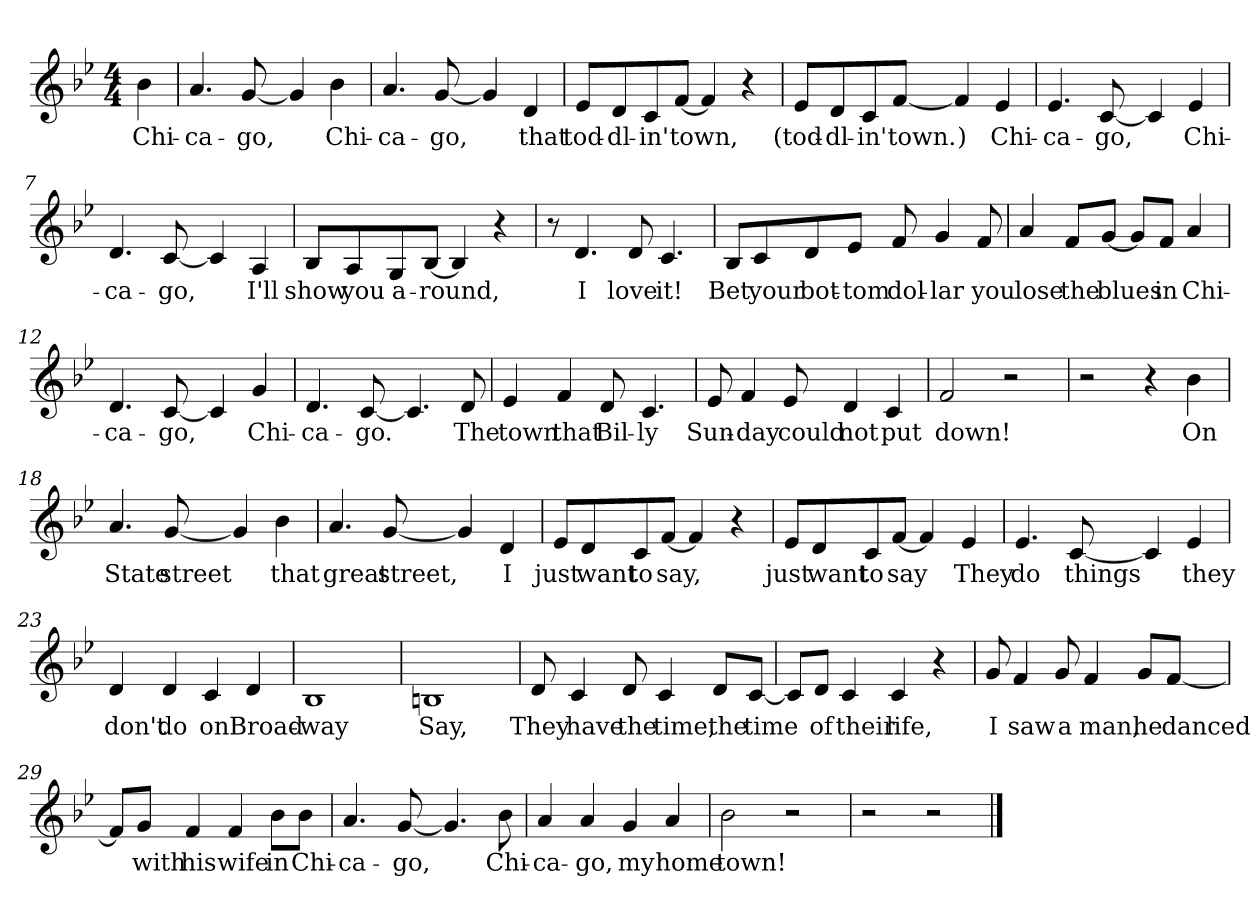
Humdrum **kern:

**kern	**text
*part1	*part1
*staff1	*staff1
*clefG2	*
*k[b-e-]	*
*B-:	*
*M4/4	*
=1	=1
!	!LO:LY:b
4b-\	Chi-
=2	=2
!	!LO:LY:b
4.a/	-ca-
!	!LO:LY:b
[8g/	-go,
4g/]	.
!	!LO:LY:b
4b-\	Chi-
=3	=3
!	!LO:LY:b
4.a/	-ca-
!	!LO:LY:b
[8g/	-go,
4g/]	.
!	!LO:LY:b
4d/	that
=4	=4
!	!LO:LY:b
8e-/L	tod-
!	!LO:LY:b
8d/	-dl-
!	!LO:LY:b
8c/	-in'
!	!LO:LY:b
[8f/J	town,
4f/]	.
4r	.
=5	=5
!	!LO:LY:b
8e-/L	(tod-
!	!LO:LY:b
8d/	-dl-
!	!LO:LY:b
8c/	-in'
!	!LO:LY:b
[8f/J	town.
!	!LO:LY:b
4f/]	)
!	!LO:LY:b
4e-/	Chi-
!!LO:LB:g=z
=6	=6
!	!LO:LY:b
4.e-/	-ca-
!	!LO:LY:b
[8c/	-go,
4c/]	.
!	!LO:LY:b
4e-/	Chi-
=7	=7
!	!LO:LY:b
4.d/	-ca-
!	!LO:LY:b
[8c/	-go,
4c/]	.
!	!LO:LY:b
4A/	I'll
=8	=8
!	!LO:LY:b
8B-/L	show
!	!LO:LY:b
8A/	you
!	!LO:LY:b
8G/	a-
!	!LO:LY:b
[8B-/J	-round,
4B-/]	.
4r	.
=9	=9
8r	.
!	!LO:LY:b
4.d/	I
!	!LO:LY:b
8d/	love
!	!LO:LY:b
4.c/	it!
!!LO:LB:g=z
=10	=10
!	!LO:LY:b
8B-/L	Bet
!	!LO:LY:b
8c/	your
!	!LO:LY:b
8d/	bot-
!	!LO:LY:b
8e-/J	-tom
!	!LO:LY:b
8f/	dol-
!	!LO:LY:b
4g/	-lar
!	!LO:LY:b
8f/	you
=11	=11
!	!LO:LY:b
4a/	lose
!	!LO:LY:b
8f/L	the
!	!LO:LY:b
[8g/J	blues
8g/L]	.
!	!LO:LY:b
8f/J	in
!	!LO:LY:b
4a/	Chi-
=12	=12
!	!LO:LY:b
4.d/	-ca-
!	!LO:LY:b
[8c/	-go,
4c/]	.
!	!LO:LY:b
4g/	Chi-
=13	=13
!	!LO:LY:b
4.d/	-ca-
!	!LO:LY:b
[8c/	-go.
4.c/]	.
!	!LO:LY:b
8d/	The
!!LO:LB:g=z
=14	=14
!	!LO:LY:b
4e-/	town
!	!LO:LY:b
4f/	that
!	!LO:LY:b
8d/	Bil-
!	!LO:LY:b
4.c/	-ly
=15	=15
!	!LO:LY:b
8e-/	Sun-
!	!LO:LY:b
4f/	-day
!	!LO:LY:b
8e-/	could
!	!LO:LY:b
4d/	not
!	!LO:LY:b
4c/	put
=16	=16
!	!LO:LY:b
2f/	down!
2r	.
=17	=17
2r	.
4r	.
!	!LO:LY:b
4b-\	On
!!LO:LB:g=z
=18	=18
!	!LO:LY:b
4.a/	State
!	!LO:LY:b
[8g/	street
4g/]	.
!	!LO:LY:b
4b-\	that
=19	=19
!	!LO:LY:b
4.a/	great
!	!LO:LY:b
[8g/	street,
4g/]	.
!	!LO:LY:b
4d/	I
=20	=20
!	!LO:LY:b
8e-/L	just
!	!LO:LY:b
8d/	want
!	!LO:LY:b
8c/	to
!	!LO:LY:b
[8f/J	say,
4f/]	.
4r	.
=21	=21
!	!LO:LY:b
8e-/L	just
!	!LO:LY:b
8d/	want
!	!LO:LY:b
8c/	to
!	!LO:LY:b
[8f/J	say
4f/]	.
!	!LO:LY:b
4e-/	They
!!LO:LB:g=z
=22	=22
!	!LO:LY:b
4.e-/	do
!	!LO:LY:b
[8c/	things
4c/]	.
!	!LO:LY:b
4e-/	they
=23	=23
!	!LO:LY:b
4d/	don't
!	!LO:LY:b
4d/	do
!	!LO:LY:b
4c/	on
!	!LO:LY:b
4d/	Broad-
=24	=24
!	!LO:LY:b
1B-	-way
=25	=25
!	!LO:LY:b
1Bn	Say,
=26	=26
!	!LO:LY:b
8d/	They
!	!LO:LY:b
4c/	have
!	!LO:LY:b
8d/	the
!	!LO:LY:b
4c/	time,
!	!LO:LY:b
8d/L	the
!	!LO:LY:b
[8c/J	time
!!LO:LB:g=z
=27	=27
8c/L]	.
!	!LO:LY:b
8d/J	of
!	!LO:LY:b
4c/	their
!	!LO:LY:b
4c/	life,
4r	.
=28	=28
!	!LO:LY:b
8g/	I
!	!LO:LY:b
4f/	saw
!	!LO:LY:b
8g/	a
!	!LO:LY:b
4f/	man,
!	!LO:LY:b
8g/L	he
!	!LO:LY:b
[8f/J	danced
=29	=29
8f/L]	.
!	!LO:LY:b
8g/J	with
!	!LO:LY:b
4f/	his
!	!LO:LY:b
4f/	wife
!	!LO:LY:b
8b-\L	in
!	!LO:LY:b
8b-\J	Chi-
!!LO:LB:g=z
=30	=30
!	!LO:LY:b
4.a/	-ca-
!	!LO:LY:b
[8g/	-go,
4.g/]	.
!	!LO:LY:b
8b-\	Chi-
=31	=31
!	!LO:LY:b
4a/	-ca-
!	!LO:LY:b
4a/	-go,
!	!LO:LY:b
4g/	my
!	!LO:LY:b
4a/	home
=32	=32
!	!LO:LY:b
2b-\	town!
2r	.
=33	=33
2r	.
2r	.
==	==
*-	*-
